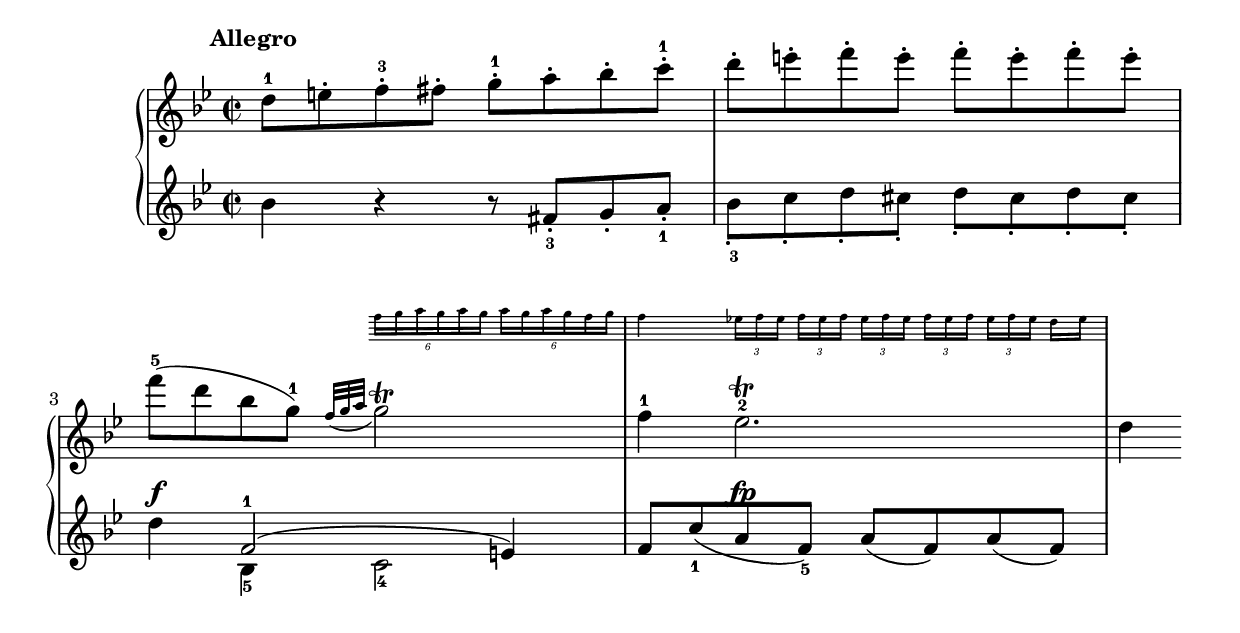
    \version "2.12.0"

  ossia = \relative c' { \times 4/6 {f'16[ g a g a g] } \times 4/6 { a[ g a g f g] } f4 \times 2/3 { es16[ f es] } \times 2/3 { f[ es f] } \times 2/3 { es[ f es] } \times 2/3 { f[ es f] } \times 2/3 { es[ f es] } d[ es]
	}

  upper = \relative c' {
	\clef treble
	\key bes \major
	\time 2/2
           \override DynamicText #'extra-offset = #'(0 . -1.5)
	\override Score.Fingering #'avoid-slur = #'outside

	\override TextScript #'extra-offset = #'(-5 . 2)
	d'8^1^\markup { \bold "Allegro" } e!^. f^3^. fis^. g^1^. a^. bes^. c^1^.
	d^. e!^. f^. e^. f^. e^. f^. e^.
	f^5\f( d bes g^1) \appoggiatura {f32[ g a]} g2\trill
	f4^1 es2.^2\fp\trill
	d4 
	}


  lower = \relative c {
	\clef treble
	\key bes \major
	\time 2/2

	bes''4 r4 r8 fis_3_. g_. a_1_.
	bes_3_. c_. d_. cis_. d_. cis_. d_. cis_.
	d4 << {f,2^1( e!4) } \\ {bes4_5 c2_4 } >>
	f8 c'_1( a f_5) a( f) a( f)
	}


  \score { 

   \new PianoStaff <<
      \new Staff = "upper" \upper 
      \new Staff = "lower" \lower

  { \skip 2*5   % pour placer l'ossia au bon endroit
    <<
	\new Staff \with { fontSize = #-5
	\override StaffSymbol #'staff-space = #(magstep -5)
	\remove Time_signature_engraver
	\remove Clef_engraver
  } 
      {
	\set Staff.alignAboveContext = #"upper" \ossia
	}
   >>
  }

   >>
   \layout {
	ragged-last = ##f
	\context {
	   \override TextScript #'font-size = #2
           \override TextScript #'font-shape = #'italic
     		}
	 }
   \midi {
	\context { \Score
	tempoWholesPerMinute = #(ly:make-moment 128 4)
	     }
         }
     }


